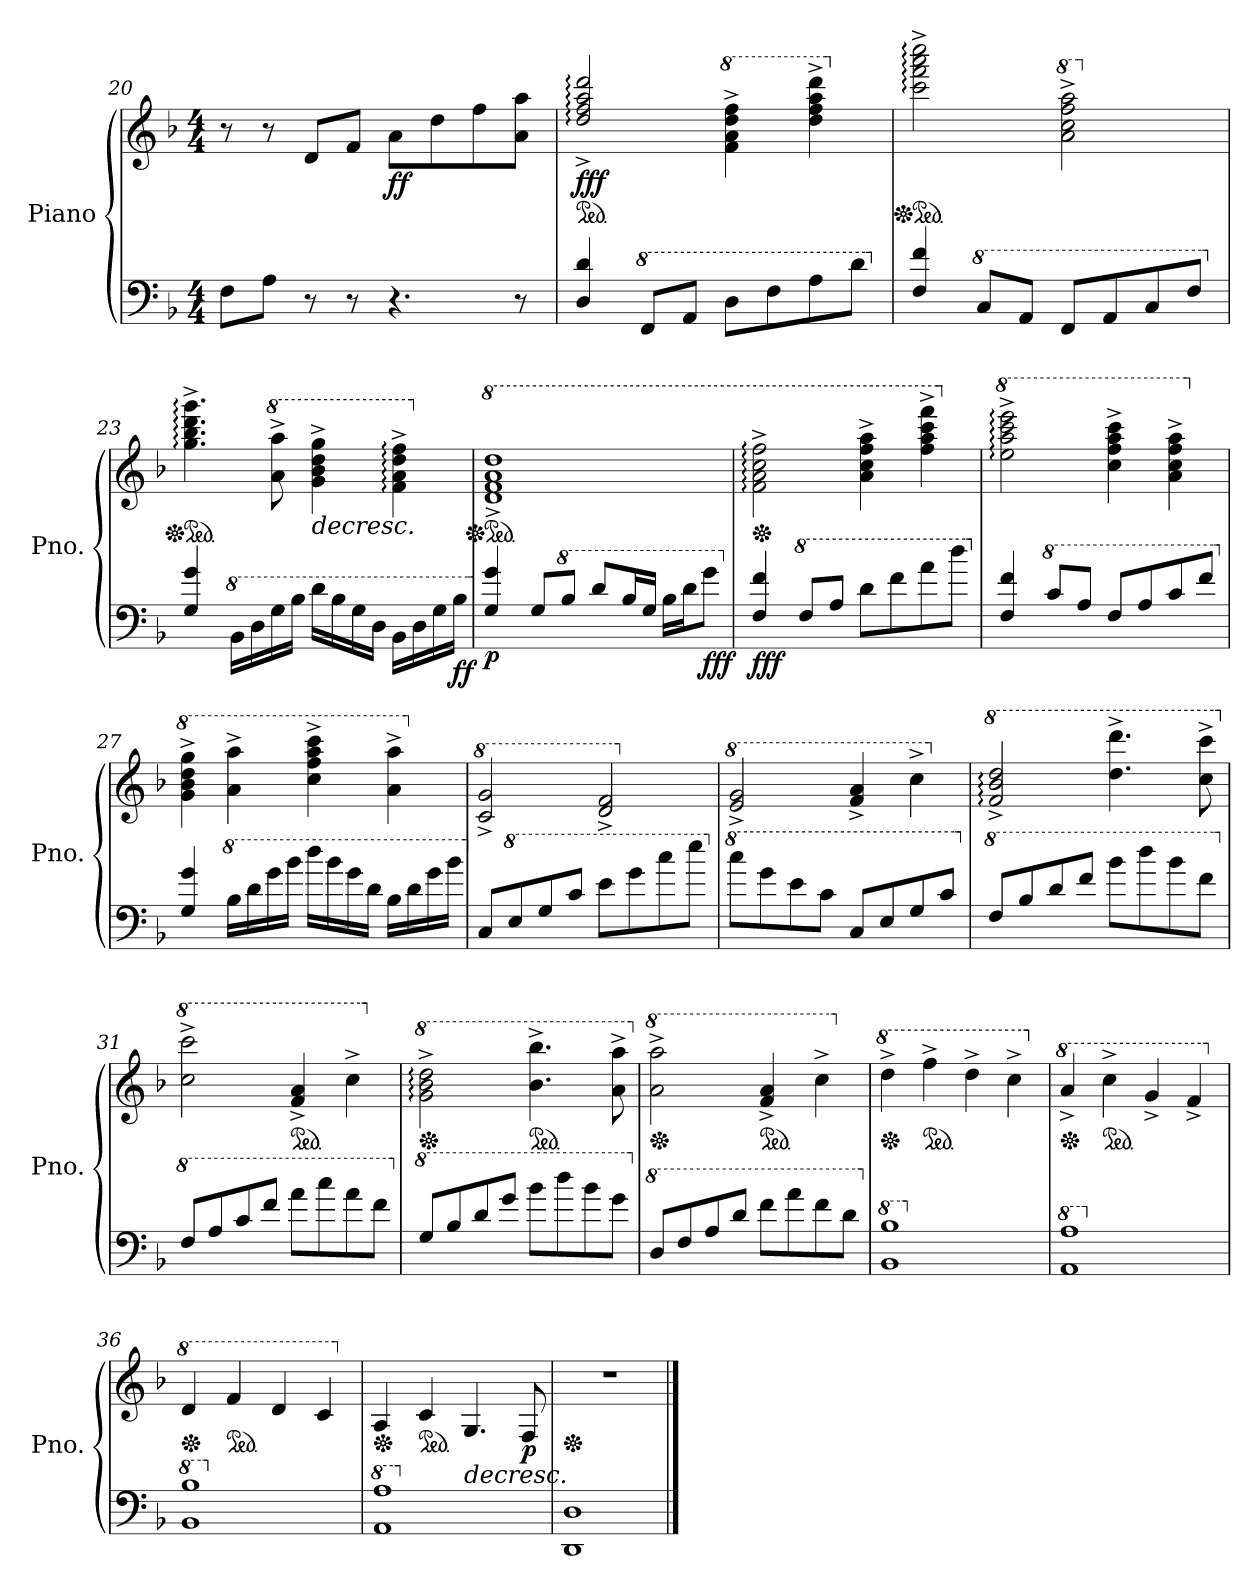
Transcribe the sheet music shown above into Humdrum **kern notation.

**kern	**kern	**dynam
*part1	*part1	*part1
*staff2	*staff1	*staff1/2
*I"Piano	*	*
*I'Pno.	*	*
*clefF4	*clefG2	*
*k[b-]	*k[b-]	*
*M4/4	*M4/4	*
=20	=20	=20
8F\L	8r	.
8A\J	8r	.
8r	8d/L	.
8r	8f/J	.
!	!	!LO:DY:b
4.r	8a\L	ff
.	8dd\	.
.	8ff\	.
8r	8a\ 8aa\J	.
=21	=21	=21
*	*ped	*
!	!	!LO:DY:b
4D/ 4d/	2dd/:^ 2ff/:^ 2aa/:^ 2ddd/:^	fff
*8va	*	*
8F/L	.	.
8A/J	.	.
*	*8va	*
8d\L	4ff\^ 4aa\^ 4ddd\^ 4fff\^	.
8f\	.	.
8a\	4ddd\^ 4fff\^ 4aaa\^ 4dddd\^	.
8dd\J	.	.
=22	=22	=22
*X8va	*	*
*	*Xped	*
*	*X8va	*
*	*ped	*
4F/ 4f/	2ccc\:^ 2fff\:^ 2aaa\:^ 2cccc\:^	.
*8va	*	*
8c/L	.	.
8A/J	.	.
*	*8va	*
8F/L	2aa\^ 2ccc\^ 2fff\^ 2aaa\^	.
8A/	.	.
8c/	.	.
8f/J	.	.
!!LO:PB:g=z
=23	=23	=23
*X8va	*	*
*	*Xped	*
*	*X8va	*
*	*ped	*
4G/ 4g/	4.gg\:^ 4.bb-\:^ 4.ddd\:^ 4.ggg\:^	.
*8va	*	*
16B-\LL	.	.
16d\	.	.
*	*8va	*
16g\	8aa\^ 8aaa\^	.
16b-\JJ	.	.
!	!	!LO:HP:b
16dd\LL	4gg\^ 4bb-\^ 4ddd\^ 4ggg\^	>
16b-\	.	.
16g\	.	.
16d\JJ	.	.
16B-\LL	4ff\:^ 4aa\:^ 4ddd\:^ 4fff\:^	.
16d\	.	.
16g\	.	.
!	!	!LO:DY:b=2
16b-\JJ	.	ff
.	.	]
=24	=24	=24
*X8va	*	*
*	*Xped	*
*	*X8va	*
*	*8va	*
*	*ped	*
!	!	!LO:DY:b=2
4G/ 4g/	1dd^ 1ff^ 1aa^ 1ddd^	p
*X8va	*	*
8G/L	.	.
*8va	*	*
8B-/J	.	.
8d/L	.	.
16B-/L	.	.
16G/JJ	.	.
16B-\LL	.	.
16d\J	.	.
!	!	!LO:DY:b=2
8g\J	.	fff
=25	=25	=25
*X8va	*	*
*	*Xped	*
*	*8va	*
!	!	!LO:DY:b=2
4F/ 4f/	2ff\:^ 2aa\:^ 2ccc\:^ 2fff\:^	fff
*8va	*	*
8F/L	.	.
8A/J	.	.
8d\L	4aa\^ 4ccc\^ 4fff\^ 4aaa\^	.
8f\	.	.
8a\	4fff\^ 4aaa\^ 4cccc\^ 4ffff\^	.
8dd\J	.	.
=26	=26	=26
*X8va	*	*
*	*X8va	*
*	*8va	*
4F/ 4f/	2eee\:^ 2aaa\:^ 2cccc\:^ 2eeee\:^	.
*8va	*	*
8c/L	.	.
8A/J	.	.
8F/L	4ccc\^ 4fff\^ 4aaa\^ 4cccc\^	.
8A/	.	.
8c/	4aa\^ 4ccc\^ 4fff\^ 4aaa\^	.
8f/J	.	.
!!LO:LB:g=z
=27	=27	=27
*X8va	*	*
*	*X8va	*
*	*8va	*
4G/ 4g/	4gg\^ 4bb-\^ 4ddd\^ 4ggg\^	.
*8va	*	*
16B-\LL	4aa\^ 4aaa\^	.
16d\	.	.
16g\	.	.
16b-\JJ	.	.
16dd\LL	4ccc\^ 4fff\^ 4aaa\^ 4cccc\^	.
16b-\	.	.
16g\	.	.
16d\JJ	.	.
16B-\LL	4aa\^ 4aaa\^	.
16d\	.	.
16g\	.	.
16b-\JJ	.	.
=28	=28	=28
*X8va	*	*
*	*X8va	*
*	*8va	*
8C/L	2cc/^ 2gg/^	.
*8va	*	*
8E/	.	.
8G/	.	.
8c/J	.	.
8e\L	2dd/^ 2ff/^	.
8g\	.	.
8cc\	.	.
8ee\J	.	.
=29	=29	=29
*X8va	*	*
*8va	*	*
*	*X8va	*
*	*8va	*
8cc\L	2ee/^ 2gg/^	.
8g\	.	.
8e\	.	.
8c\J	.	.
8C/L	4ff/^ 4aa/^	.
8E/	.	.
8G/	4ccc^\	.
8c/J	.	.
=30	=30	=30
*X8va	*	*
*8va	*	*
*	*X8va	*
*	*8va	*
8F/L	2ff/:^ 2bb-/:^ 2ddd/:^	.
8B-/	.	.
8d/	.	.
8f/J	.	.
8b-\L	4.ddd\^ 4.dddd\^	.
8dd\	.	.
8b-\	.	.
8f\J	8ccc\^ 8cccc\^	.
!!LO:LB:g=z
=31	=31	=31
*X8va	*	*
*8va	*	*
*	*X8va	*
*	*8va	*
8F/L	2ccc\^ 2cccc\^	.
8A/	.	.
8c/	.	.
8f/J	.	.
*	*ped	*
8a\L	4ff/^ 4aa/^	.
8cc\	.	.
8a\	4ccc^\	.
8f\J	.	.
=32	=32	=32
*X8va	*	*
*8va	*	*
*	*X8va	*
*	*Xped	*
*	*8va	*
8G/L	2gg\:^ 2bb-\:^ 2ddd\:^	.
8B-/	.	.
8d/	.	.
8g/J	.	.
*	*ped	*
8b-\L	4.bb-\^ 4.bbb-\^	.
8dd\	.	.
8b-\	.	.
8g\J	8aa\^ 8aaa\^	.
=33	=33	=33
*X8va	*	*
*8va	*	*
*	*X8va	*
*	*Xped	*
*	*8va	*
8D/L	2aa\^ 2aaa\^	.
8F/	.	.
8A/	.	.
8d/J	.	.
*	*ped	*
8f\L	4ff/^ 4aa/^	.
8a\	.	.
8f\	4ccc^\	.
8d\J	.	.
=34	=34	=34
*X8va	*	*
*8va	*	*
*	*X8va	*
*	*Xped	*
*	*8va	*
1BB- 1B-	4ddd^\	.
*	*ped	*
.	4fff^\	.
.	4ddd^\	.
.	4ccc^\	.
=35	=35	=35
*X8va	*	*
*8va	*	*
*	*X8va	*
*	*Xped	*
*	*8va	*
1AA 1A	4aa^/	.
*	*ped	*
.	4ccc^\	.
.	4gg^/	.
.	4ff^/	.
=36	=36	=36
*X8va	*	*
*8va	*	*
*	*X8va	*
*	*Xped	*
*	*8va	*
1BB- 1B-	4dd/	.
*	*ped	*
.	4ff/	.
.	4dd/	.
.	4cc/	.
!!LO:LB:g=z
=37	=37	=37
*X8va	*	*
*8va	*	*
*	*X8va	*
*	*Xped	*
*	*8va	*
1AA 1A	4a/	.
*	*ped	*
.	4cc/	.
!	!	!LO:HP:b
.	4.g/	>
!	!	!LO:DY:b
.	8f/	p
.	.	]
=38	=38	=38
*X8va	*	*
*	*X8va	*
*	*Xped	*
1DD 1D	1r	.
==	==	==
*-	*-	*-
